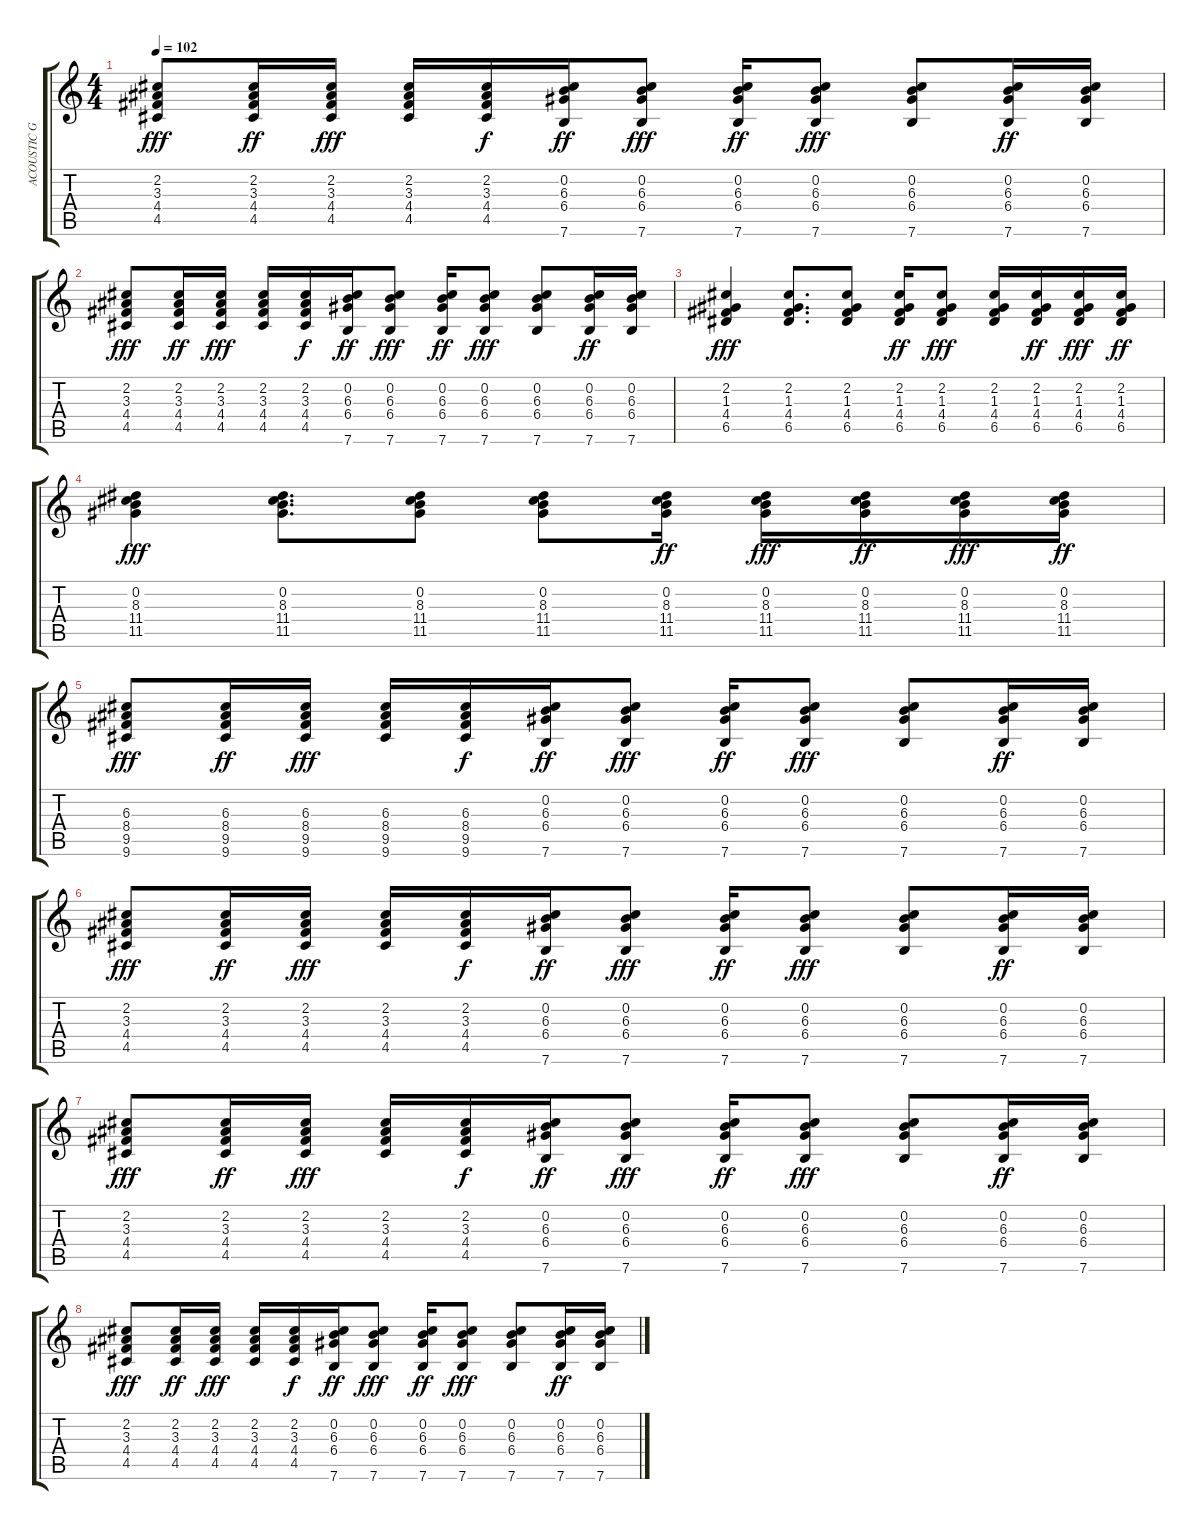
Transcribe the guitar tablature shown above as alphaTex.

\track ("ACOUSTIC GUITAR" "ACOUSTIC G") {instrument acousticguitarsteel}
\staff {score tabs}
\tuning (E4 B3 G3 D3 A2 E2) {hide}
\ts (4 4)
\tempo 102
\clef g2
\ks c
(2.2 3.3 4.4 4.5).8{dy fff} (2.2 3.3 4.4 4.5).16{dy ff} (2.2 3.3 4.4 4.5).16{dy fff} (2.2 3.3 4.4 4.5).16 (2.2 3.3 4.4 4.5).16{dy f} (0.2 6.3 6.4 7.6).16{dy ff} (0.2 6.3 6.4 7.6).8{dy fff} (0.2 6.3 6.4 7.6).16{dy ff} (0.2 6.3 6.4 7.6).8{dy fff} (0.2 6.3 6.4 7.6).8 (0.2 6.3 6.4 7.6).16{dy ff} (0.2 6.3 6.4 7.6).16 |
(2.2 3.3 4.4 4.5).8{dy fff} (2.2 3.3 4.4 4.5).16{dy ff} (2.2 3.3 4.4 4.5).16{dy fff} (2.2 3.3 4.4 4.5).16 (2.2 3.3 4.4 4.5).16{dy f} (0.2 6.3 6.4 7.6).16{dy ff} (0.2 6.3 6.4 7.6).8{dy fff} (0.2 6.3 6.4 7.6).16{dy ff} (0.2 6.3 6.4 7.6).8{dy fff} (0.2 6.3 6.4 7.6).8 (0.2 6.3 6.4 7.6).16{dy ff} (0.2 6.3 6.4 7.6).16 |
(2.2 1.3 4.4 6.5).4{dy fff} (2.2 1.3 4.4 6.5).8{d} (2.2 1.3 4.4 6.5).8 (2.2 1.3 4.4 6.5).16{dy ff} (2.2 1.3 4.4 6.5).8{dy fff} (2.2 1.3 4.4 6.5).16 (2.2 1.3 4.4 6.5).16{dy ff} (2.2 1.3 4.4 6.5).16{dy fff} (2.2 1.3 4.4 6.5).16{dy ff} |
(0.2 8.3 11.4 11.5).4{dy fff} (0.2 8.3 11.4 11.5).8{d} (0.2 8.3 11.4 11.5).8 (0.2 8.3 11.4 11.5).8 (0.2 8.3 11.4 11.5).16{dy ff} (0.2 8.3 11.4 11.5).16{dy fff} (0.2 8.3 11.4 11.5).16{dy ff} (0.2 8.3 11.4 11.5).16{dy fff} (0.2 8.3 11.4 11.5).16{dy ff} |
(6.3 8.4 9.5 9.6).8{dy fff volume 9} (6.3 8.4 9.5 9.6).16{dy ff} (6.3 8.4 9.5 9.6).16{dy fff} (6.3 8.4 9.5 9.6).16 (6.3 8.4 9.5 9.6).16{dy f} (0.2 6.3 6.4 7.6).16{dy ff} (0.2 6.3 6.4 7.6).8{dy fff} (0.2 6.3 6.4 7.6).16{dy ff} (0.2 6.3 6.4 7.6).8{dy fff} (0.2 6.3 6.4 7.6).8 (0.2 6.3 6.4 7.6).16{dy ff} (0.2 6.3 6.4 7.6).16 |
(2.2 3.3 4.4 4.5).8{dy fff} (2.2 3.3 4.4 4.5).16{dy ff} (2.2 3.3 4.4 4.5).16{dy fff} (2.2 3.3 4.4 4.5).16 (2.2 3.3 4.4 4.5).16{dy f} (0.2 6.3 6.4 7.6).16{dy ff} (0.2 6.3 6.4 7.6).8{dy fff} (0.2 6.3 6.4 7.6).16{dy ff} (0.2 6.3 6.4 7.6).8{dy fff} (0.2 6.3 6.4 7.6).8 (0.2 6.3 6.4 7.6).16{dy ff} (0.2 6.3 6.4 7.6).16 |
(2.2 3.3 4.4 4.5).8{dy fff volume 10} (2.2 3.3 4.4 4.5).16{dy ff} (2.2 3.3 4.4 4.5).16{dy fff} (2.2 3.3 4.4 4.5).16 (2.2 3.3 4.4 4.5).16{dy f} (0.2 6.3 6.4 7.6).16{dy ff} (0.2 6.3 6.4 7.6).8{dy fff} (0.2 6.3 6.4 7.6).16{dy ff} (0.2 6.3 6.4 7.6).8{dy fff} (0.2 6.3 6.4 7.6).8 (0.2 6.3 6.4 7.6).16{dy ff} (0.2 6.3 6.4 7.6).16 |
(2.2 3.3 4.4 4.5).8{dy fff} (2.2 3.3 4.4 4.5).16{dy ff} (2.2 3.3 4.4 4.5).16{dy fff} (2.2 3.3 4.4 4.5).16 (2.2 3.3 4.4 4.5).16{dy f} (0.2 6.3 6.4 7.6).16{dy ff} (0.2 6.3 6.4 7.6).8{dy fff} (0.2 6.3 6.4 7.6).16{dy ff} (0.2 6.3 6.4 7.6).8{dy fff} (0.2 6.3 6.4 7.6).8 (0.2 6.3 6.4 7.6).16{dy ff} (0.2 6.3 6.4 7.6).16
